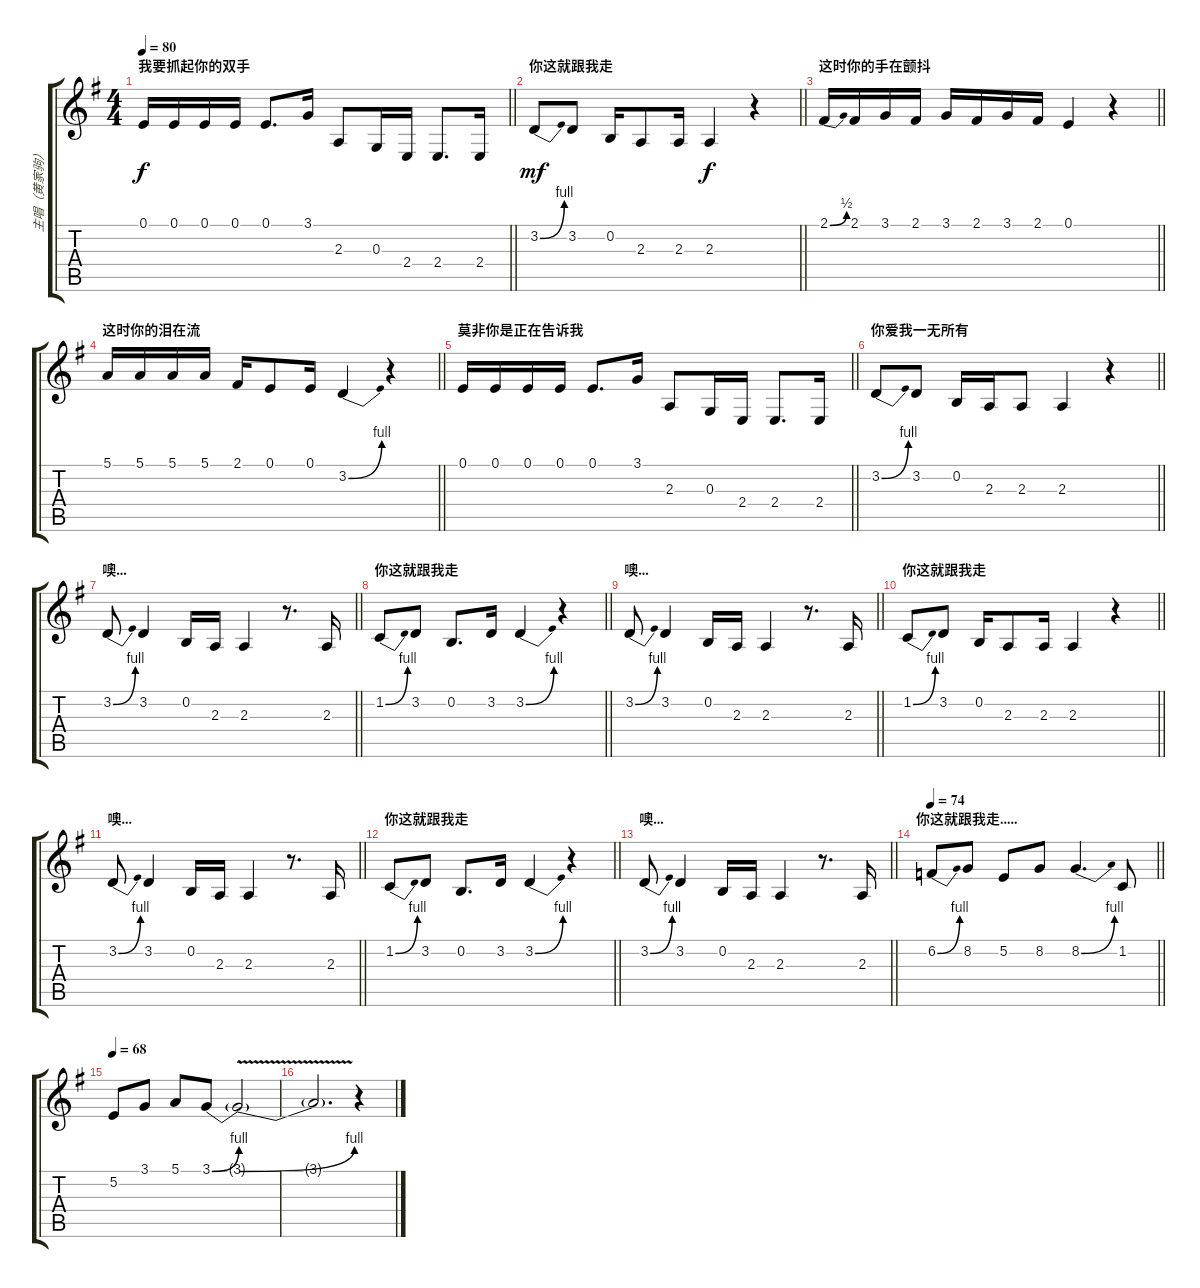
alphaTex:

\track ("主唱（黄家驹）" "主唱（黄家驹）") {instrument altosax}
\staff {score tabs}
\tuning (E4 B3 G3 D3 A2 E2) {hide}
\ts (4 4)
\section ("" "我要抓起你的双手")
\tempo 80
\clef g2
\barLineRight lightlight
\ks g
0.1.16{dy f} 0.1.16 0.1.16 0.1.16 0.1.8{d} 3.1.16 2.3.8 0.3.16 2.4.16 2.4.8{d} 2.4.16 |
\section ("" "你这就跟我走")
\barLineRight lightlight
3.2{be (bend 0 0 60 4)}.8{dy mf} 3.2.8 0.2.16 2.3.8 2.3.16 2.3.4{dy f} r.4 |
\section ("" "这时你的手在颤抖")
\barLineRight lightlight
2.1{be (bend 0 0 60 2)}.16 2.1.16 3.1.16 2.1.16 3.1.16 2.1.16 3.1.16 2.1.16 0.1.4 r.4 |
\section ("" "这时你的泪在流")
\barLineRight lightlight
5.1.16 5.1.16 5.1.16 5.1.16 2.1.16 0.1.8 0.1.16 3.2{be (bend 0 0 60 4)}.4 r.4 |
\section ("" "莫非你是正在告诉我")
\barLineRight lightlight
0.1.16 0.1.16 0.1.16 0.1.16 0.1.8{d} 3.1.16 2.3.8 0.3.16 2.4.16 2.4.8{d} 2.4.16 |
\section ("" "你爱我一无所有")
\barLineRight lightlight
3.2{be (bend 0 0 60 4)}.8 3.2.8 0.2.16 2.3.16 2.3.8 2.3.4 r.4 |
\section ("" "噢...")
\barLineRight lightlight
3.2{be (bend 0 0 60 4)}.8 3.2.4 0.2.16 2.3.16 2.3.4 r.8{d} 2.3.16 |
\section ("" "你这就跟我走")
\barLineRight lightlight
1.2{be (bend 0 0 60 4)}.8 3.2.8 0.2.8{d} 3.2.16 3.2{be (bend 0 0 60 4)}.4 r.4 |
\section ("" "噢...")
\barLineRight lightlight
3.2{be (bend 0 0 60 4)}.8 3.2.4 0.2.16 2.3.16 2.3.4 r.8{d} 2.3.16 |
\section ("" "你这就跟我走")
\barLineRight lightlight
1.2{be (bend 0 0 60 4)}.8 3.2.8 0.2.16 2.3.8 2.3.16 2.3.4 r.4 |
\section ("" "噢...")
\barLineRight lightlight
3.2{be (bend 0 0 60 4)}.8 3.2.4 0.2.16 2.3.16 2.3.4 r.8{d} 2.3.16 |
\section ("" "你这就跟我走")
\barLineRight lightlight
1.2{be (bend 0 0 60 4)}.8 3.2.8 0.2.8{d} 3.2.16 3.2{be (bend 0 0 60 4)}.4 r.4 |
\section ("" "噢...")
\barLineRight lightlight
3.2{be (bend 0 0 60 4)}.8 3.2.4 0.2.16 2.3.16 2.3.4 r.8{d} 2.3.16 |
\section ("" "你这就跟我走.....")
\tempo 74
\barLineRight lightlight
6.2{be (bend 0 0 60 4)}.8 8.2.8 5.2.8 8.2.8 8.2{be (bend 0 0 60 4)}.4{d} 1.2.8 |
\tempo 68
5.2.8 3.1.8 5.1.8 3.1{be (bend 0 0 60 4)}.8 3.1{be (bend 0 0 60 4) v t}.2 |
3.1{t}.2{d} r.4
